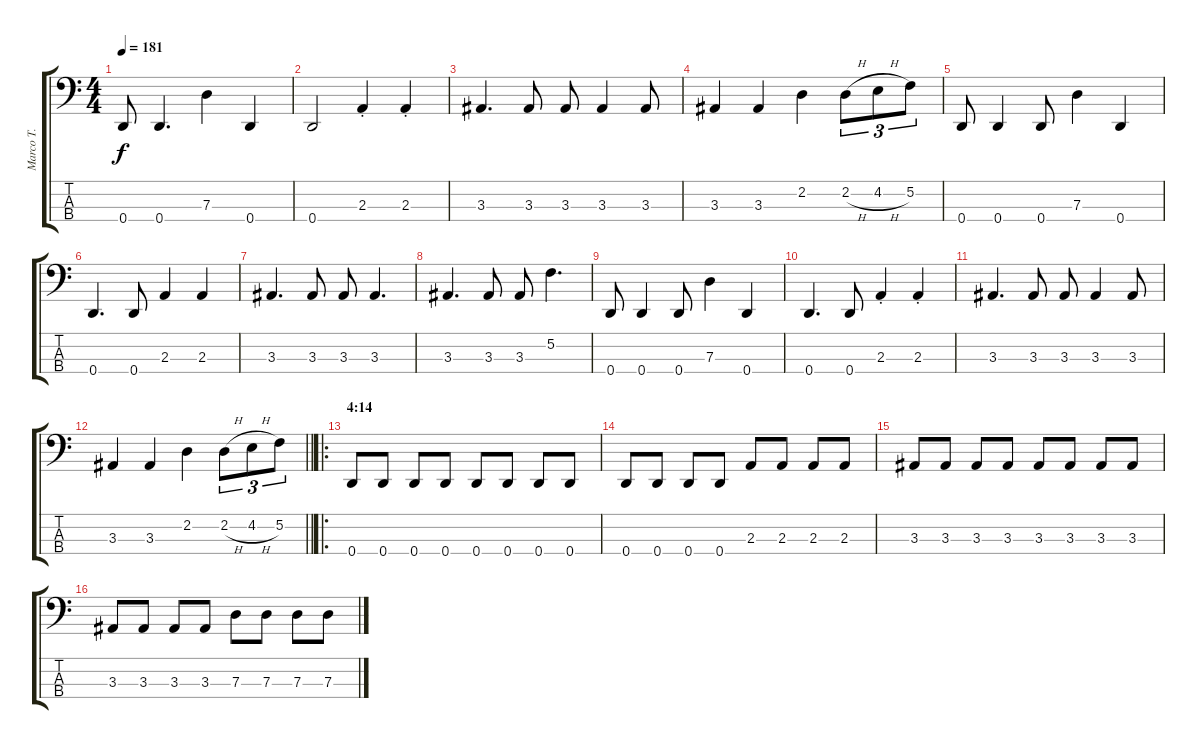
\track ("Marco T." "Marco T.") {instrument electricbassfinger}
\staff {score tabs}
\tuning (F2 C2 G1 D1) {hide}
\ts (4 4)
\tempo 181
\clef f4
\ks c
0.4.8{dy f} 0.4.4{d} 7.3.4 0.4.4 |
0.4.2 2.3{st}.4 2.3{st}.4 |
3.3.4{d} 3.3.8 3.3.8 3.3.4 3.3.8 |
3.3.4 3.3.4 2.2.4 2.2{h}.8{tu (3 2)} 4.2{h}.8{tu (3 2)} 5.2.8{tu (3 2)} |
0.4.8 0.4.4 0.4.8 7.3.4 0.4.4 |
0.4.4{d} 0.4.8 2.3.4 2.3.4 |
3.3.4{d} 3.3.8 3.3.8 3.3.4{d} |
3.3.4{d} 3.3.8 3.3.8 5.2.4{d} |
0.4.8 0.4.4 0.4.8 7.3.4 0.4.4 |
0.4.4{d} 0.4.8 2.3{st}.4 2.3{st}.4 |
3.3.4{d} 3.3.8 3.3.8 3.3.4 3.3.8 |
\barLineRight lightlight
3.3.4 3.3.4 2.2.4 2.2{h}.8{tu (3 2)} 4.2{h}.8{tu (3 2)} 5.2.8{tu (3 2)} |
\ro
\section ("" "4:14")
0.4.8 0.4.8 0.4.8 0.4.8 0.4.8 0.4.8 0.4.8 0.4.8 |
0.4.8 0.4.8 0.4.8 0.4.8 2.3.8 2.3.8 2.3.8 2.3.8 |
3.3.8 3.3.8 3.3.8 3.3.8 3.3.8 3.3.8 3.3.8 3.3.8 |
3.3.8 3.3.8 3.3.8 3.3.8 7.3.8 7.3.8 7.3.8 7.3.8
